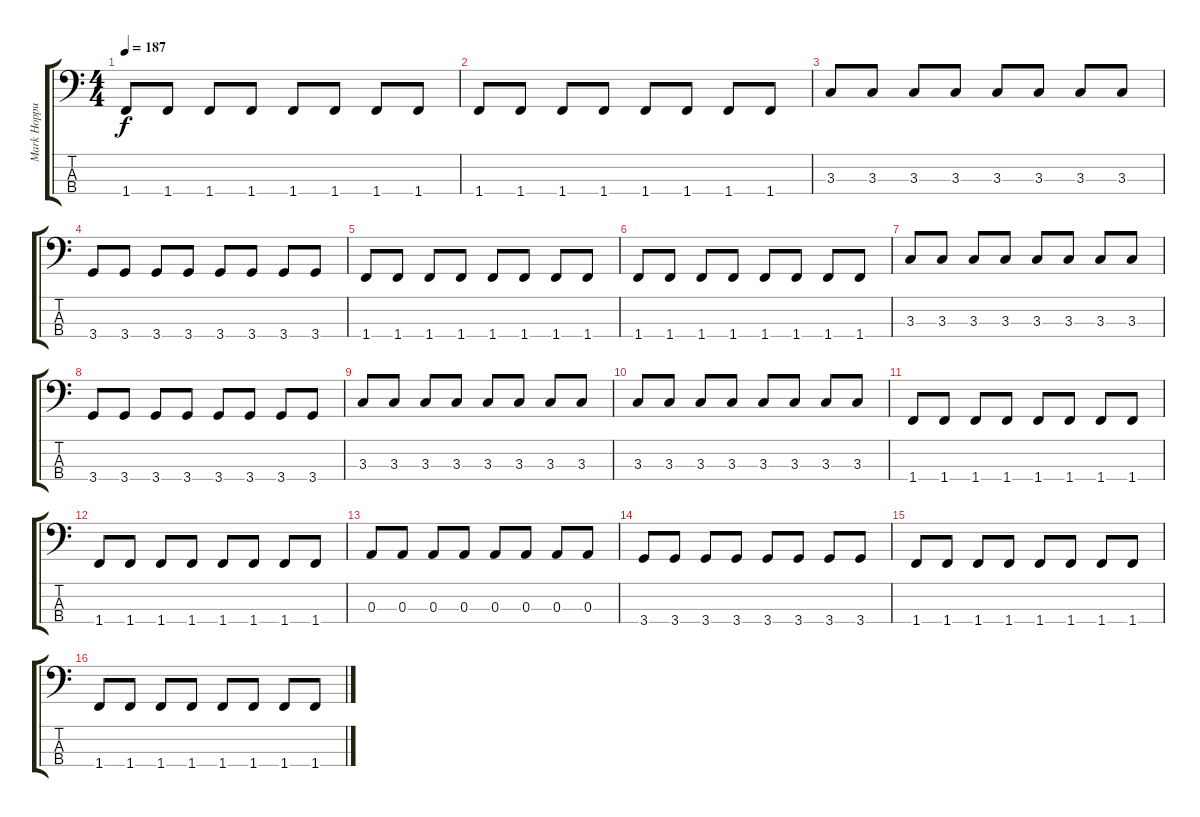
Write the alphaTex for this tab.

\track ("Mark Hoppus Bass" "Mark Hoppu") {instrument electricbassfinger}
\staff {score tabs}
\tuning (G2 D2 A1 E1) {hide}
\ts (4 4)
\tempo 187
\clef f4
\ks c
1.4.8{dy f} 1.4.8 1.4.8 1.4.8 1.4.8 1.4.8 1.4.8 1.4.8 |
1.4.8 1.4.8 1.4.8 1.4.8 1.4.8 1.4.8 1.4.8 1.4.8 |
3.3.8 3.3.8 3.3.8 3.3.8 3.3.8 3.3.8 3.3.8 3.3.8 |
3.4.8 3.4.8 3.4.8 3.4.8 3.4.8 3.4.8 3.4.8 3.4.8 |
1.4.8 1.4.8 1.4.8 1.4.8 1.4.8 1.4.8 1.4.8 1.4.8 |
1.4.8 1.4.8 1.4.8 1.4.8 1.4.8 1.4.8 1.4.8 1.4.8 |
3.3.8 3.3.8 3.3.8 3.3.8 3.3.8 3.3.8 3.3.8 3.3.8 |
3.4.8 3.4.8 3.4.8 3.4.8 3.4.8 3.4.8 3.4.8 3.4.8 |
3.3.8 3.3.8 3.3.8 3.3.8 3.3.8 3.3.8 3.3.8 3.3.8 |
3.3.8 3.3.8 3.3.8 3.3.8 3.3.8 3.3.8 3.3.8 3.3.8 |
1.4.8 1.4.8 1.4.8 1.4.8 1.4.8 1.4.8 1.4.8 1.4.8 |
1.4.8 1.4.8 1.4.8 1.4.8 1.4.8 1.4.8 1.4.8 1.4.8 |
0.3.8 0.3.8 0.3.8 0.3.8 0.3.8 0.3.8 0.3.8 0.3.8 |
3.4.8 3.4.8 3.4.8 3.4.8 3.4.8 3.4.8 3.4.8 3.4.8 |
1.4.8 1.4.8 1.4.8 1.4.8 1.4.8 1.4.8 1.4.8 1.4.8 |
1.4.8 1.4.8 1.4.8 1.4.8 1.4.8 1.4.8 1.4.8 1.4.8
